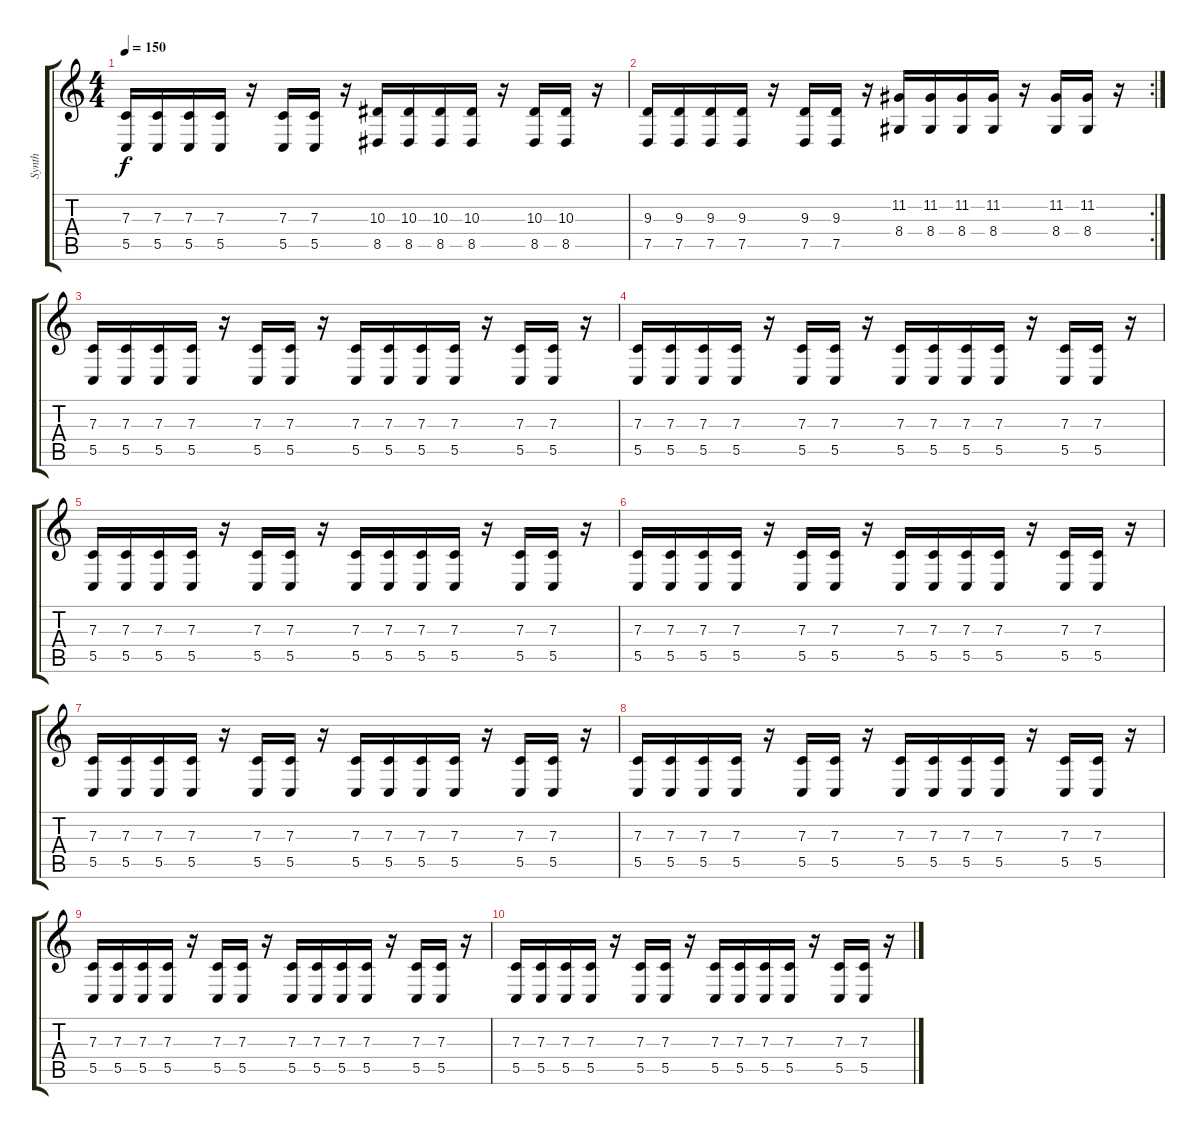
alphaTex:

\track ("Synth" "Synth") {instrument lead1square}
\staff {score tabs}
\tuning (D4 A3 F3 C3 G2 C2) {hide}
\ts (4 4)
\tempo 150
\clef g2
\ks c
(7.3 5.5).16{dy f} (7.3 5.5).16 (7.3 5.5).16 (7.3 5.5).16 r.16 (7.3 5.5).16 (7.3 5.5).16 r.16 (10.3 8.5).16 (10.3 8.5).16 (10.3 8.5).16 (10.3 8.5).16 r.16 (10.3 8.5).16 (10.3 8.5).16 r.16 |
\rc 2
(9.3 7.5).16 (9.3 7.5).16 (9.3 7.5).16 (9.3 7.5).16 r.16 (9.3 7.5).16 (9.3 7.5).16 r.16 (11.2 8.4).16 (11.2 8.4).16 (11.2 8.4).16 (11.2 8.4).16 r.16 (11.2 8.4).16 (11.2 8.4).16 r.16 |
(7.3 5.5).16 (7.3 5.5).16 (7.3 5.5).16 (7.3 5.5).16 r.16 (7.3 5.5).16 (7.3 5.5).16 r.16 (7.3 5.5).16 (7.3 5.5).16 (7.3 5.5).16 (7.3 5.5).16 r.16 (7.3 5.5).16 (7.3 5.5).16 r.16 |
(7.3 5.5).16 (7.3 5.5).16 (7.3 5.5).16 (7.3 5.5).16 r.16 (7.3 5.5).16 (7.3 5.5).16 r.16 (7.3 5.5).16 (7.3 5.5).16 (7.3 5.5).16 (7.3 5.5).16 r.16 (7.3 5.5).16 (7.3 5.5).16 r.16 |
(7.3 5.5).16 (7.3 5.5).16 (7.3 5.5).16 (7.3 5.5).16 r.16 (7.3 5.5).16 (7.3 5.5).16 r.16 (7.3 5.5).16 (7.3 5.5).16 (7.3 5.5).16 (7.3 5.5).16 r.16 (7.3 5.5).16 (7.3 5.5).16 r.16 |
(7.3 5.5).16 (7.3 5.5).16 (7.3 5.5).16 (7.3 5.5).16 r.16 (7.3 5.5).16 (7.3 5.5).16 r.16 (7.3 5.5).16 (7.3 5.5).16 (7.3 5.5).16 (7.3 5.5).16 r.16 (7.3 5.5).16 (7.3 5.5).16 r.16 |
(7.3 5.5).16 (7.3 5.5).16 (7.3 5.5).16 (7.3 5.5).16 r.16 (7.3 5.5).16 (7.3 5.5).16 r.16 (7.3 5.5).16 (7.3 5.5).16 (7.3 5.5).16 (7.3 5.5).16 r.16 (7.3 5.5).16 (7.3 5.5).16 r.16 |
(7.3 5.5).16 (7.3 5.5).16 (7.3 5.5).16 (7.3 5.5).16 r.16 (7.3 5.5).16 (7.3 5.5).16 r.16 (7.3 5.5).16 (7.3 5.5).16 (7.3 5.5).16 (7.3 5.5).16 r.16 (7.3 5.5).16 (7.3 5.5).16 r.16 |
(7.3 5.5).16 (7.3 5.5).16 (7.3 5.5).16 (7.3 5.5).16 r.16 (7.3 5.5).16 (7.3 5.5).16 r.16 (7.3 5.5).16 (7.3 5.5).16 (7.3 5.5).16 (7.3 5.5).16 r.16 (7.3 5.5).16 (7.3 5.5).16 r.16 |
(7.3 5.5).16 (7.3 5.5).16 (7.3 5.5).16 (7.3 5.5).16 r.16 (7.3 5.5).16 (7.3 5.5).16 r.16 (7.3 5.5).16 (7.3 5.5).16 (7.3 5.5).16 (7.3 5.5).16 r.16 (7.3 5.5).16 (7.3 5.5).16 r.16
